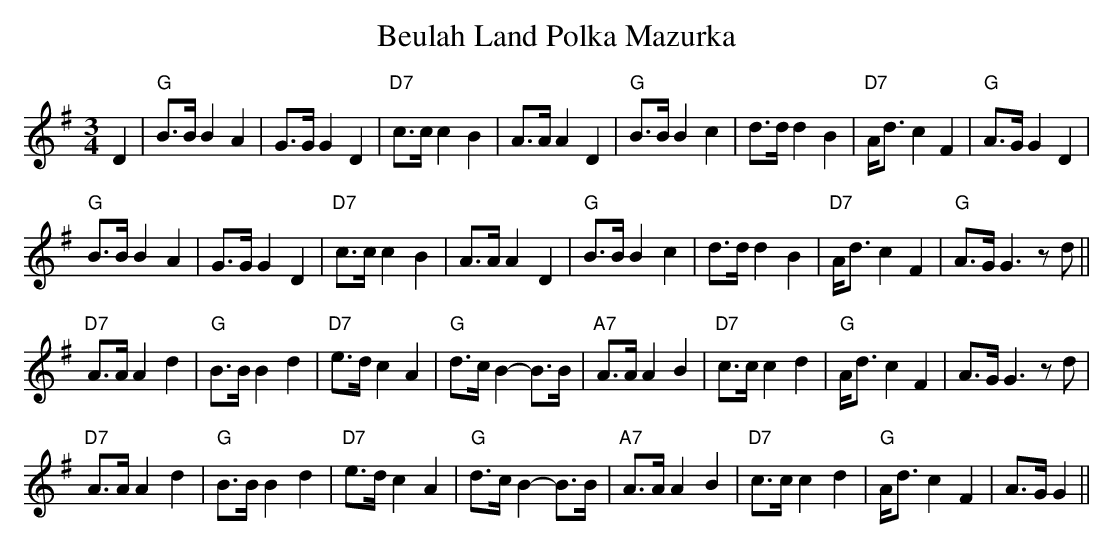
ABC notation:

X:1
T:Beulah Land Polka Mazurka
M:3/4
L:1/8
K:G
D2|"G"B>BB2A2|G>GG2D2|"D7"c>cc2B2|A>AA2D2|"G"B>BB2c2|d>dd2B2|"D7"A<dc2F2|"G"A>GG2D2|
"G"B>BB2A2|G>GG2D2|"D7"c>cc2B2|A>AA2D2|"G"B>BB2c2|d>dd2B2|"D7"A<dc2F2|"G"A>GG3zd||
"D7"A>AA2d2|"G"B>BB2d2|"D7"e>dc2A2|"G"d>cB2-B>B|"A7"A>AA2B2|"D7"c>cc2d2|"G"A<dc2F2|A>GG3zd|
"D7"A>AA2d2|"G"B>BB2d2|"D7"e>dc2A2|"G"d>cB2-B>B|"A7"A>AA2B2|"D7"c>cc2d2|"G"A<dc2F2|A>GG2||
